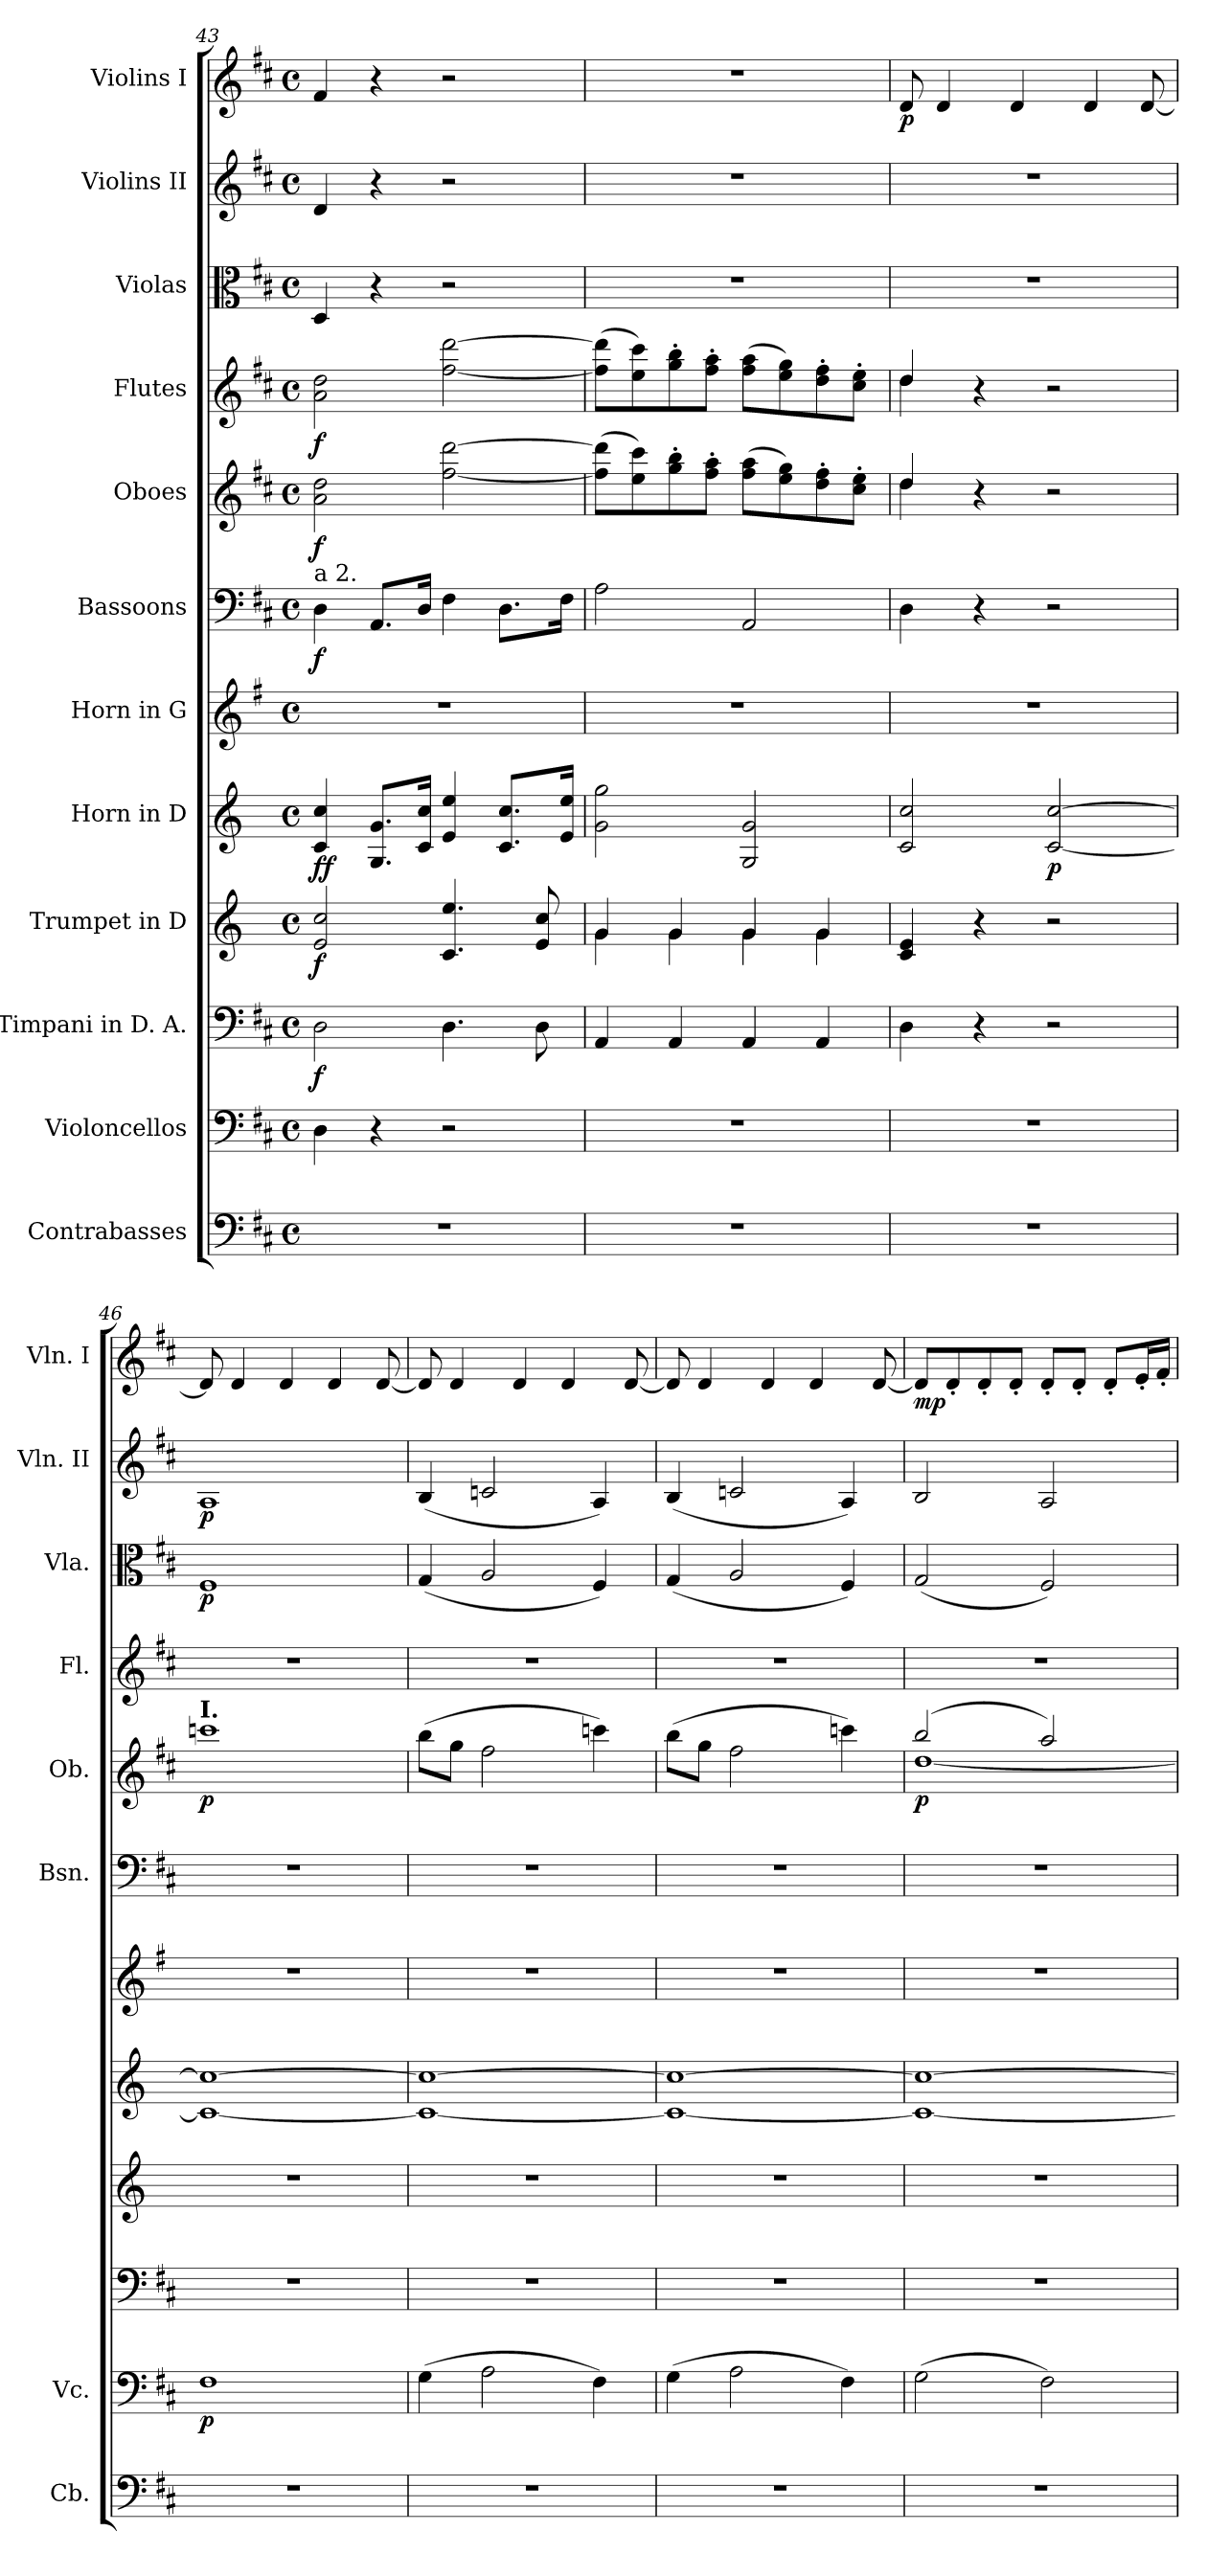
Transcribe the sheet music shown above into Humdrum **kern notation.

**kern	**kern	**dynam	**kern	**dynam	**kern	**dynam	**kern	**dynam	**kern	**kern	**dynam	**kern	**dynam	**kern	**dynam	**kern	**dynam	**kern	**dynam	**kern	**dynam
*part12	*part11	*part11	*part10	*part10	*part9	*part9	*part8	*part8	*part7	*part6	*part6	*part5	*part5	*part4	*part4	*part3	*part3	*part2	*part2	*part1	*part1
*staff12	*staff11	*staff11	*staff10	*staff10	*staff9	*staff9	*staff8	*staff8	*staff7	*staff6	*staff6	*staff5	*staff5	*staff4	*staff4	*staff3	*staff3	*staff2	*staff2	*staff1	*staff1
*I"Contrabasses	*I"Violoncellos	*	*I"Timpani in D. A.	*	*I"Trumpet in D	*	*I"Horn in D	*	*I"Horn in G	*I"Bassoons	*	*I"Oboes	*	*I"Flutes	*	*I"Violas	*	*I"Violins II	*	*I"Violins I	*
*I'Cb.	*I'Vc.	*	*	*	*	*	*	*	*	*I'Bsn.	*	*I'Ob.	*	*I'Fl.	*	*I'Vla.	*	*I'Vln. II	*	*I'Vln. I	*
!!LO:PB:g=z
*clefF4	*clefF4	*	*clefF4	*	*clefG2	*	*clefG2	*	*clefG2	*clefF4	*	*clefG2	*	*clefG2	*	*clefC3	*	*clefG2	*	*clefG2	*
*ITrd7c12	*	*	*	*	*ITrd-1c-2	*	*ITrd6c10	*	*ITrd3c5	*	*	*	*	*	*	*	*	*	*	*	*
*k[f#c#]	*k[f#c#]	*	*k[f#c#]	*	*k[f#c#]	*	*k[f#c#]	*	*k[f#c#]	*k[f#c#]	*	*k[f#c#]	*	*k[f#c#]	*	*k[f#c#]	*	*k[f#c#]	*	*k[f#c#]	*
*M4/4	*M4/4	*	*M4/4	*	*M4/4	*	*M4/4	*	*M4/4	*M4/4	*	*M4/4	*	*M4/4	*	*M4/4	*	*M4/4	*	*M4/4	*
*met(c)	*met(c)	*	*met(c)	*	*met(c)	*	*met(c)	*	*met(c)	*met(c)	*	*met(c)	*	*met(c)	*	*met(c)	*	*met(c)	*	*met(c)	*
=43	=43	=43	=43	=43	=43	=43	=43	=43	=43	=43	=43	=43	=43	=43	=43	=43	=43	=43	=43	=43	=43
!	!	!	!	!	!	!	!	!	!	!LO:TX:a:t=a 2.	!	!	!	!	!	!	!	!	!	!	!
!	!	!	!	!LO:DY:b	!	!LO:DY:b	!	!LO:DY:b	!	!	!	!	!	!	!	!	!	!	!	!	!
!	!	!	!	!	!	!	!	!LO:DY:n=1:b	!	!	!LO:DY:b	!	!LO:DY:b	!	!LO:DY:b	!	!	!	!	!	!
1r	4D\	.	2D\	f	2f#/ 2dd/	f	4D/ 4d/	f f	1r	4D\	f	2a\ 2dd\	f	2a\ 2dd\	f	4D/	.	4d/	.	4f#/	.
.	4r	.	.	.	.	.	8.AA/ 8.A/L	.	.	8.AA/L	.	.	.	.	.	4r	.	4r	.	4r	.
.	.	.	.	.	.	.	16D/ 16d/Jk	.	.	16D/Jk	.	.	.	.	.	.	.	.	.	.	.
.	2r	.	4.D\	.	4.d/ 4.ff#/	.	4F#/ 4f#/	.	.	4F#\	.	[2ff#\ [2ddd\	.	[2ff#\ [2ddd\	.	2r	.	2r	.	2r	.
.	.	.	.	.	.	.	8.D/ 8.d/L	.	.	8.D\L	.	.	.	.	.	.	.	.	.	.	.
.	.	.	8D\	.	8f#/ 8dd/	.	.	.	.	.	.	.	.	.	.	.	.	.	.	.	.
.	.	.	.	.	.	.	16F#/ 16f#/Jk	.	.	16F#\Jk	.	.	.	.	.	.	.	.	.	.	.
=44	=44	=44	=44	=44	=44	=44	=44	=44	=44	=44	=44	=44	=44	=44	=44	=44	=44	=44	=44	=44	=44
*	*	*	*	*	*^	*	*	*	*	*	*	*	*	*	*	*	*	*	*	*	*
1r	1r	.	4AA/	.	4a/	4a\	.	2A\ 2a\	.	1r	2A\	.	(>8ff#\] 8ddd\]L	.	(>8ff#\] 8ddd\]L	.	1r	.	1r	.	1r	.
.	.	.	.	.	.	.	.	.	.	.	.	.	8ee\ 8ccc#\)	.	8ee\ 8ccc#\)	.	.	.	.	.	.	.
.	.	.	4AA/	.	4a/	4a\	.	.	.	.	.	.	8gg\' 8bb\'	.	8gg\' 8bb\'	.	.	.	.	.	.	.
.	.	.	.	.	.	.	.	.	.	.	.	.	8ff#\' 8aa\'J	.	8ff#\' 8aa\'J	.	.	.	.	.	.	.
.	.	.	4AA/	.	4a/	4a\	.	2AA/ 2A/	.	.	2AA/	.	(>8ff#\ 8aa\L	.	(>8ff#\ 8aa\L	.	.	.	.	.	.	.
.	.	.	.	.	.	.	.	.	.	.	.	.	8ee\ 8gg\)	.	8ee\ 8gg\)	.	.	.	.	.	.	.
.	.	.	4AA/	.	4a/	4a\	.	.	.	.	.	.	8dd\' 8ff#\'	.	8dd\' 8ff#\'	.	.	.	.	.	.	.
.	.	.	.	.	.	.	.	.	.	.	.	.	8cc#\' 8ee\'J	.	8cc#\' 8ee\'J	.	.	.	.	.	.	.
*	*	*	*	*	*v	*v	*	*	*	*	*	*	*	*	*	*	*	*	*	*	*	*
=45	=45	=45	=45	=45	=45	=45	=45	=45	=45	=45	=45	=45	=45	=45	=45	=45	=45	=45	=45	=45	=45
*	*	*	*	*	*	*	*	*	*	*	*	*^	*	*^	*	*	*	*	*	*	*
!	!	!	!	!	!	!	!	!	!	!	!	!	!	!	!	!	!	!	!	!	!	!	!LO:DY:b
1r	1r	.	4D\	.	4d/ 4f#/	.	2D/ 2d/	.	1r	4D\	.	4dd/	4dd\	.	4dd/	4dd\	.	1r	.	1r	.	8d/	p
.	.	.	.	.	.	.	.	.	.	.	.	.	.	.	.	.	.	.	.	.	.	4d/	.
.	.	.	4r	.	4r	.	.	.	.	4r	.	4r	2.ryy	.	4r	2.ryy	.	.	.	.	.	.	.
.	.	.	.	.	.	.	.	.	.	.	.	.	.	.	.	.	.	.	.	.	.	4d/	.
!	!	!	!	!	!	!	!	!LO:DY:b	!	!	!	!	!	!	!	!	!	!	!	!	!	!	!
.	.	.	2r	.	2r	.	[2D/ [2d/	p	.	2r	.	2r	.	.	2r	.	.	.	.	.	.	.	.
.	.	.	.	.	.	.	.	.	.	.	.	.	.	.	.	.	.	.	.	.	.	4d/	.
.	.	.	.	.	.	.	.	.	.	.	.	.	.	.	.	.	.	.	.	.	.	[8d/	.
*	*	*	*	*	*	*	*	*	*	*	*	*v	*v	*	*	*	*	*	*	*	*	*	*
*	*	*	*	*	*	*	*	*	*	*	*	*	*	*v	*v	*	*	*	*	*	*	*
=46	=46	=46	=46	=46	=46	=46	=46	=46	=46	=46	=46	=46	=46	=46	=46	=46	=46	=46	=46	=46	=46
!	!	!	!	!	!	!	!	!	!	!	!	!LO:TX:a:B:t=I.	!	!	!	!	!	!	!	!	!
!	!	!LO:DY:b	!	!	!	!	!	!	!	!	!	!	!LO:DY:b	!	!	!	!LO:DY:b	!	!LO:DY:b	!	!
1r	1F#	p	1r	.	1r	.	1D_ 1d_	.	1r	1r	.	1cccn	p	1r	.	1F#	p	1A	p	8d/]	.
.	.	.	.	.	.	.	.	.	.	.	.	.	.	.	.	.	.	.	.	4d/	.
.	.	.	.	.	.	.	.	.	.	.	.	.	.	.	.	.	.	.	.	4d/	.
.	.	.	.	.	.	.	.	.	.	.	.	.	.	.	.	.	.	.	.	4d/	.
.	.	.	.	.	.	.	.	.	.	.	.	.	.	.	.	.	.	.	.	[8d/	.
!!LO:PB:g=z
=47	=47	=47	=47	=47	=47	=47	=47	=47	=47	=47	=47	=47	=47	=47	=47	=47	=47	=47	=47	=47	=47
1r	(>4G\	.	1r	.	1r	.	1D_ 1d_	.	1r	1r	.	(>8bb\L	.	1r	.	(<4G/	.	(<4B/	.	8d/]	.
.	.	.	.	.	.	.	.	.	.	.	.	8gg\J	.	.	.	.	.	.	.	4d/	.
.	2A\	.	.	.	.	.	.	.	.	.	.	2ff#\	.	.	.	2A/	.	2cn/	.	.	.
.	.	.	.	.	.	.	.	.	.	.	.	.	.	.	.	.	.	.	.	4d/	.
.	.	.	.	.	.	.	.	.	.	.	.	.	.	.	.	.	.	.	.	4d/	.
.	4F#\)	.	.	.	.	.	.	.	.	.	.	4cccn\)	.	.	.	4F#/)	.	4A/)	.	.	.
.	.	.	.	.	.	.	.	.	.	.	.	.	.	.	.	.	.	.	.	[8d/	.
=48	=48	=48	=48	=48	=48	=48	=48	=48	=48	=48	=48	=48	=48	=48	=48	=48	=48	=48	=48	=48	=48
1r	(>4G\	.	1r	.	1r	.	1D_ 1d_	.	1r	1r	.	(>8bb\L	.	1r	.	(<4G/	.	(<4B/	.	8d/]	.
.	.	.	.	.	.	.	.	.	.	.	.	8gg\J	.	.	.	.	.	.	.	4d/	.
.	2A\	.	.	.	.	.	.	.	.	.	.	2ff#\	.	.	.	2A/	.	2cn/	.	.	.
.	.	.	.	.	.	.	.	.	.	.	.	.	.	.	.	.	.	.	.	4d/	.
.	.	.	.	.	.	.	.	.	.	.	.	.	.	.	.	.	.	.	.	4d/	.
.	4F#\)	.	.	.	.	.	.	.	.	.	.	4cccn\)	.	.	.	4F#/)	.	4A/)	.	.	.
.	.	.	.	.	.	.	.	.	.	.	.	.	.	.	.	.	.	.	.	[8d/	.
=49	=49	=49	=49	=49	=49	=49	=49	=49	=49	=49	=49	=49	=49	=49	=49	=49	=49	=49	=49	=49	=49
*	*	*	*	*	*	*	*	*	*	*	*	*^	*	*	*	*	*	*	*	*	*
!	!	!	!	!	!	!	!	!	!	!	!	!	!	!LO:DY:b	!	!	!	!	!	!	!	!LO:DY:b
1r	(>2G\	.	1r	.	1r	.	1D_ 1d_	.	1r	1r	.	(>2bb/	[1dd	p	1r	.	(<2G/	.	2B/	.	8d/L]	mp
.	.	.	.	.	.	.	.	.	.	.	.	.	.	.	.	.	.	.	.	.	8d'/	.
.	.	.	.	.	.	.	.	.	.	.	.	.	.	.	.	.	.	.	.	.	8d'/	.
.	.	.	.	.	.	.	.	.	.	.	.	.	.	.	.	.	.	.	.	.	8d'/J	.
.	2F#\)	.	.	.	.	.	.	.	.	.	.	2aa/)	.	.	.	.	2F#/)	.	2A/	.	8d'/L	.
.	.	.	.	.	.	.	.	.	.	.	.	.	.	.	.	.	.	.	.	.	8d'/J	.
.	.	.	.	.	.	.	.	.	.	.	.	.	.	.	.	.	.	.	.	.	8d'/L	.
.	.	.	.	.	.	.	.	.	.	.	.	.	.	.	.	.	.	.	.	.	16e'/L	.
.	.	.	.	.	.	.	.	.	.	.	.	.	.	.	.	.	.	.	.	.	16f#'/JJ	.
*	*	*	*	*	*	*	*	*	*	*	*	*v	*v	*	*	*	*	*	*	*	*	*
=	=	=	=	=	=	=	=	=	=	=	=	=	=	=	=	=	=	=	=	=	=
*-	*-	*-	*-	*-	*-	*-	*-	*-	*-	*-	*-	*-	*-	*-	*-	*-	*-	*-	*-	*-	*-
